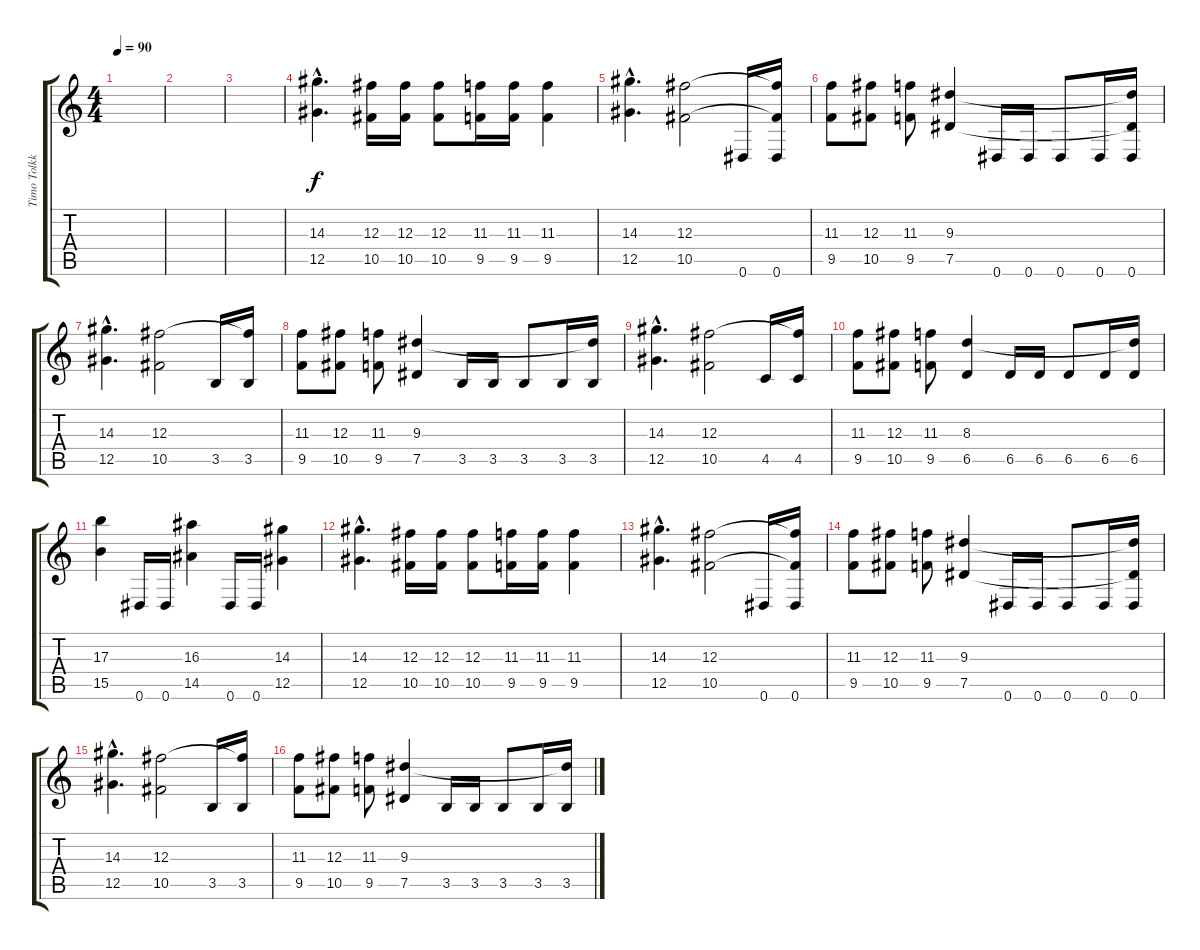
\track ("Timo Tolkki Rythm Gtr." "Timo Tolkk") {instrument distortionguitar}
\staff {score tabs}
\tuning (Eb4 Bb3 Gb3 Db3 Ab2 Eb2) {hide}
\ts (4 4)
\tempo 90
\clef g2
\ks c
|
|
|
(14.3{hac} 12.5{hac}).4{d} (12.3 10.5).16 (12.3 10.5).16 (12.3 10.5).8 (11.3 9.5).16 (11.3 9.5).16 (11.3 9.5).4 |
(14.3{hac} 12.5{hac}).4{d instrument synthstrings2} (12.3 10.5).2 0.6.16 (12.3{t} 10.5{t} 0.6).16 |
(11.3 9.5).8 (12.3 10.5).8 (11.3 9.5).8 (9.3 7.5).4 0.6.16 0.6.16 0.6.8 0.6.16 (9.3{t} 7.5{t} 0.6).16 |
(14.3{hac} 12.5{hac}).4{d} (12.3 10.5).2 3.5.16 (12.3{t} 3.5).16 |
(11.3 9.5).8 (12.3 10.5).8 (11.3 9.5).8 (9.3 7.5).4 3.5.16 3.5.16 3.5.8 3.5.16 (9.3{t} 3.5).16 |
(14.3{hac} 12.5{hac}).4{d} (12.3 10.5).2 4.5.16 (12.3{t} 4.5).16 |
(11.3 9.5).8 (12.3 10.5).8 (11.3 9.5).8 (8.3 6.5).4 6.5.16 6.5.16 6.5.8 6.5.16 (8.3{t} 6.5).16 |
(17.3 15.5).4 0.6.16 0.6.16 (16.3 14.5).4 0.6.16 0.6.16 (14.3 12.5).4 |
(14.3{hac} 12.5{hac}).4{d} (12.3 10.5).16 (12.3 10.5).16 (12.3 10.5).8 (11.3 9.5).16 (11.3 9.5).16 (11.3 9.5).4 |
(14.3{hac} 12.5{hac}).4{d instrument synthstrings2} (12.3 10.5).2 0.6.16 (12.3{t} 10.5{t} 0.6).16 |
(11.3 9.5).8 (12.3 10.5).8 (11.3 9.5).8 (9.3 7.5).4 0.6.16 0.6.16 0.6.8 0.6.16 (9.3{t} 7.5{t} 0.6).16 |
(14.3{hac} 12.5{hac}).4{d} (12.3 10.5).2 3.5.16 (12.3{t} 3.5).16 |
(11.3 9.5).8 (12.3 10.5).8 (11.3 9.5).8 (9.3 7.5).4 3.5.16 3.5.16 3.5.8 3.5.16 (9.3{t} 3.5).16
